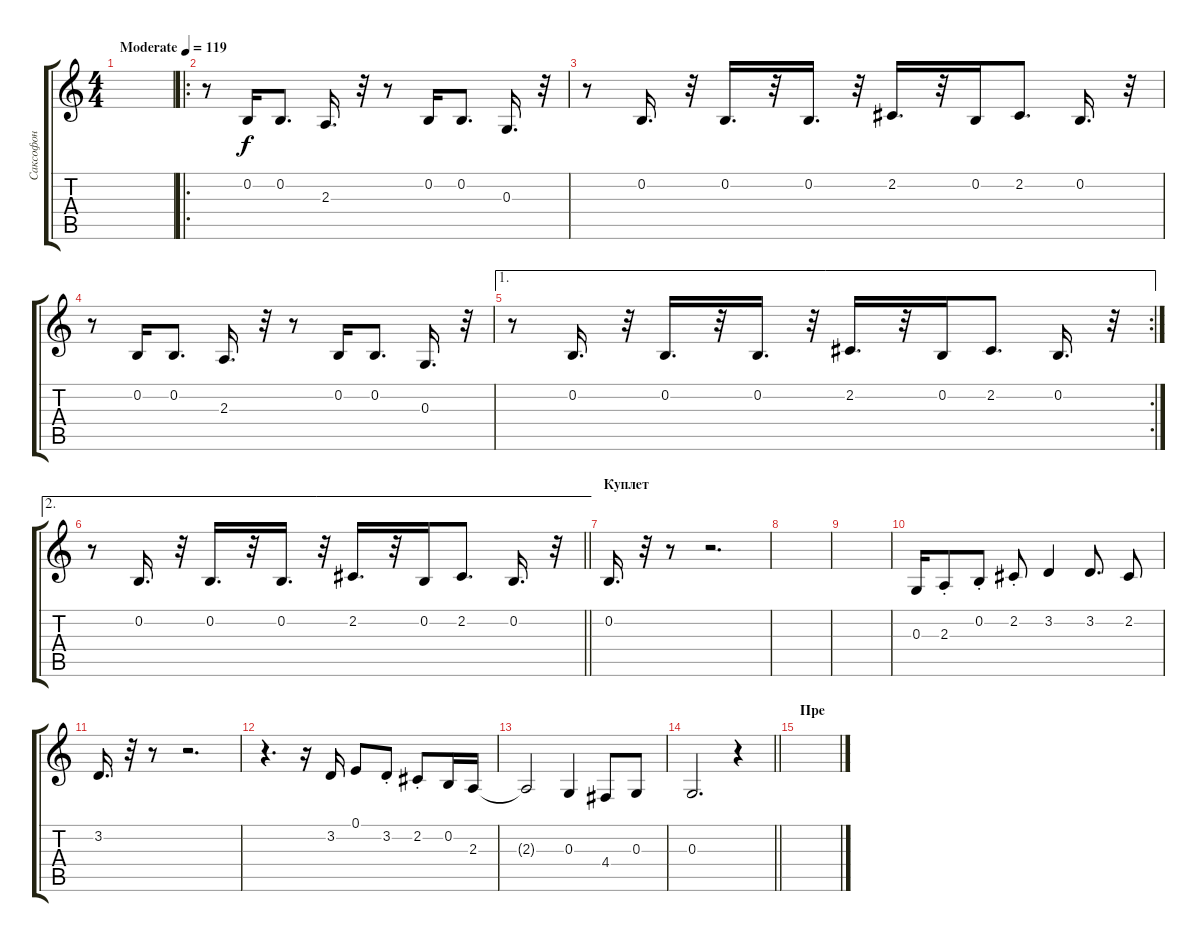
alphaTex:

\track ("Саксофон" "Саксофон") {instrument altosax}
\staff {score tabs}
\tuning (E4 B3 G3 D3 A2 E2) {hide}
\ts (4 4)
\tempo (119 "Moderate")
\clef g2
\ks c
|
\ro
r.8 0.2.16 0.2.8{d} 2.3.16{d} r.32 r.8 0.2.16 0.2.8{d} 0.3.16{d} r.32 |
r.8 0.2.16{d} r.32 0.2.16{d} r.32 0.2.16{d} r.32 2.2.16{d} r.32 0.2.16 2.2.8{d} 0.2.16{d} r.32 |
r.8 0.2.16 0.2.8{d} 2.3.16{d} r.32 r.8 0.2.16 0.2.8{d} 0.3.16{d} r.32 |
\ae 1
\rc 2
r.8 0.2.16{d} r.32 0.2.16{d} r.32 0.2.16{d} r.32 2.2.16{d} r.32 0.2.16 2.2.8{d} 0.2.16{d} r.32 |
\ae 2
\barLineRight lightlight
r.8 0.2.16{d} r.32 0.2.16{d} r.32 0.2.16{d} r.32 2.2.16{d} r.32 0.2.16 2.2.8{d} 0.2.16{d} r.32 |
\section ("" "Куплет")
0.2.16{d} r.32 r.8 r.2{d} |
|
|
0.3.16 2.3{st}.8 0.2{st}.8 2.2{st}.8 3.2.4 3.2.8{d} 2.2.8 |
3.2.16{d} r.32 r.8 r.2{d} |
r.4{d} r.16 3.2.16 0.1.8 3.2{st}.8 2.2{st}.8 0.2.16 2.3.16 |
2.3{t}.2 0.3.4 4.4.8 0.3.8 |
\barLineRight lightlight
0.3.2{d} r.4 |
\section ("" "Пре")
